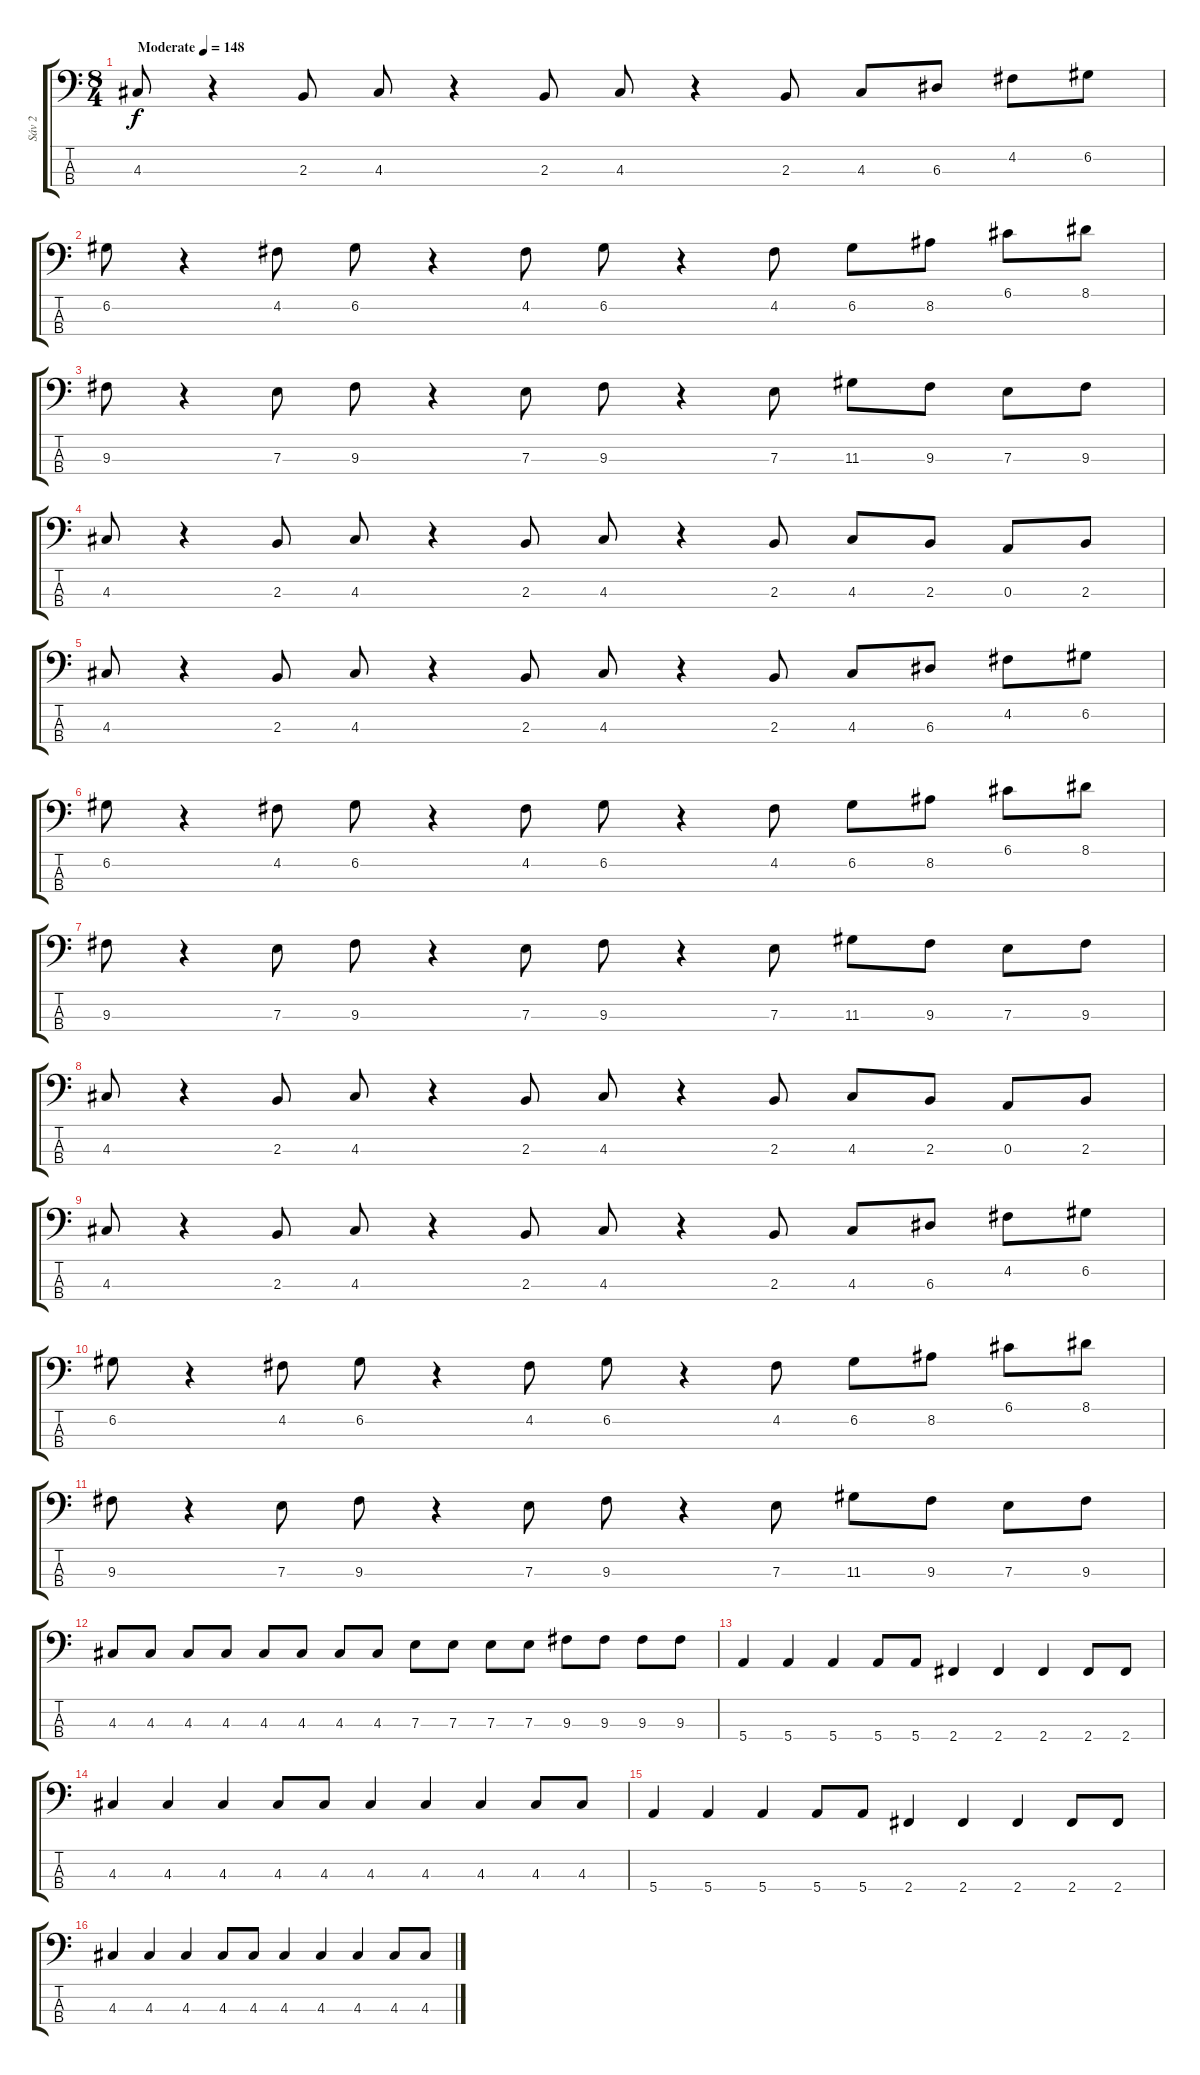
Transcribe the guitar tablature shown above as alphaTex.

\track ("Sáv 2" "Sáv 2") {instrument electricbasspick}
\staff {score tabs}
\tuning (G2 D2 A1 E1) {hide}
\ts (8 4)
\tempo (148 "Moderate")
\clef f4
\ks c
4.3.8{dy f instrument electricbasspick} r.4 2.3.8 4.3.8 r.4 2.3.8 4.3.8 r.4 2.3.8 4.3.8 6.3.8 4.2.8 6.2.8 |
6.2.8 r.4 4.2.8 6.2.8 r.4 4.2.8 6.2.8 r.4 4.2.8 6.2.8 8.2.8 6.1.8 8.1.8 |
9.3.8 r.4 7.3.8 9.3.8 r.4 7.3.8 9.3.8 r.4 7.3.8 11.3.8 9.3.8 7.3.8 9.3.8 |
4.3.8 r.4 2.3.8 4.3.8 r.4 2.3.8 4.3.8 r.4 2.3.8 4.3.8 2.3.8 0.3.8 2.3.8 |
4.3.8 r.4 2.3.8 4.3.8 r.4 2.3.8 4.3.8 r.4 2.3.8 4.3.8 6.3.8 4.2.8 6.2.8 |
6.2.8 r.4 4.2.8 6.2.8 r.4 4.2.8 6.2.8 r.4 4.2.8 6.2.8 8.2.8 6.1.8 8.1.8 |
9.3.8 r.4 7.3.8 9.3.8 r.4 7.3.8 9.3.8 r.4 7.3.8 11.3.8 9.3.8 7.3.8 9.3.8 |
4.3.8 r.4 2.3.8 4.3.8 r.4 2.3.8 4.3.8 r.4 2.3.8 4.3.8 2.3.8 0.3.8 2.3.8 |
4.3.8 r.4 2.3.8 4.3.8 r.4 2.3.8 4.3.8 r.4 2.3.8 4.3.8 6.3.8 4.2.8 6.2.8 |
6.2.8 r.4 4.2.8 6.2.8 r.4 4.2.8 6.2.8 r.4 4.2.8 6.2.8 8.2.8 6.1.8 8.1.8 |
9.3.8 r.4 7.3.8 9.3.8 r.4 7.3.8 9.3.8 r.4 7.3.8 11.3.8 9.3.8 7.3.8 9.3.8 |
4.3.8 4.3.8 4.3.8 4.3.8 4.3.8 4.3.8 4.3.8 4.3.8 7.3.8 7.3.8 7.3.8 7.3.8 9.3.8 9.3.8 9.3.8 9.3.8 |
5.4.4 5.4.4 5.4.4 5.4.8 5.4.8 2.4.4 2.4.4 2.4.4 2.4.8 2.4.8 |
4.3.4 4.3.4 4.3.4 4.3.8 4.3.8 4.3.4 4.3.4 4.3.4 4.3.8 4.3.8 |
5.4.4 5.4.4 5.4.4 5.4.8 5.4.8 2.4.4 2.4.4 2.4.4 2.4.8 2.4.8 |
4.3.4 4.3.4 4.3.4 4.3.8 4.3.8 4.3.4 4.3.4 4.3.4 4.3.8 4.3.8
